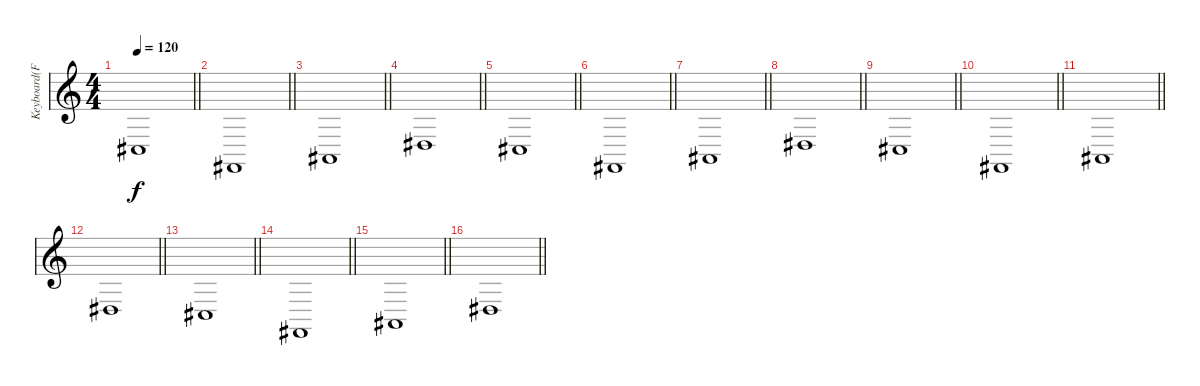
\track ("Keyboard(FX)" "Keyboard(F") {instrument fx1rain}
\staff {score}
\tuning (E4 B3 G3 D3 A2 E2) {hide}
\ts (4 4)
\tempo 120
\clef g2
\barLineRight lightlight
\ks c
4.5.1{dy f} |
\section ("" " ")
\barLineRight lightlight
2.6.1 |
\barLineRight lightlight
1.5.1 |
\barLineRight lightlight
6.5.1 |
\barLineRight lightlight
4.5.1 |
\barLineRight lightlight
2.6.1 |
\barLineRight lightlight
1.5.1 |
\barLineRight lightlight
6.5.1 |
\barLineRight lightlight
4.5.1 |
\barLineRight lightlight
2.6.1 |
\barLineRight lightlight
1.5.1 |
\barLineRight lightlight
6.5.1 |
\barLineRight lightlight
4.5.1 |
\barLineRight lightlight
2.6.1 |
\barLineRight lightlight
1.5.1 |
\barLineRight lightlight
6.5.1
